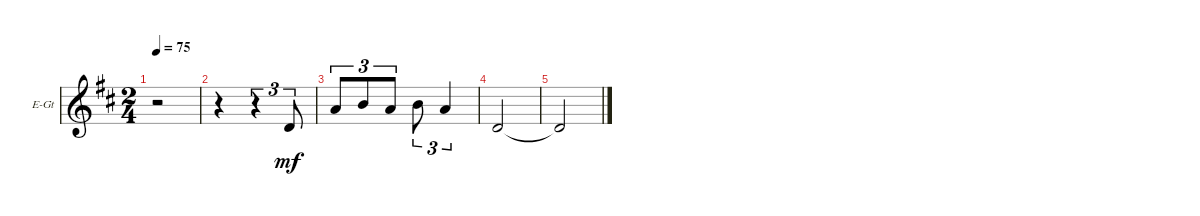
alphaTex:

\defaultSystemsLayout 4
\bracketExtendMode groupsimilarinstruments
\firstSystemTrackNameOrientation horizontal
\otherSystemsTrackNameOrientation horizontal
\track ("Paul's Voice" "E-Gt") {instrument electricguitarclean}
\staff {score}
\tuning (E4 B3 G3 D3 A2 E2)
\ts (2 4)
\tempo 75
\clef g2
\scale
0.333333
\ks d
r.2{dy mf} |
\scale
0.333333 r.4 r.4{tu (3 2)} 0.4.8{tu (3 2)} |
\scale
0.333333 2.3.8{tu (3 2)} 0.2.8{tu (3 2)} 2.3.8{tu (3 2)} 0.2.8{tu (3 2)} 2.3.4{tu (3 2)} |
\scale
0.333333 0.4.2 |
0.4{t}.2
